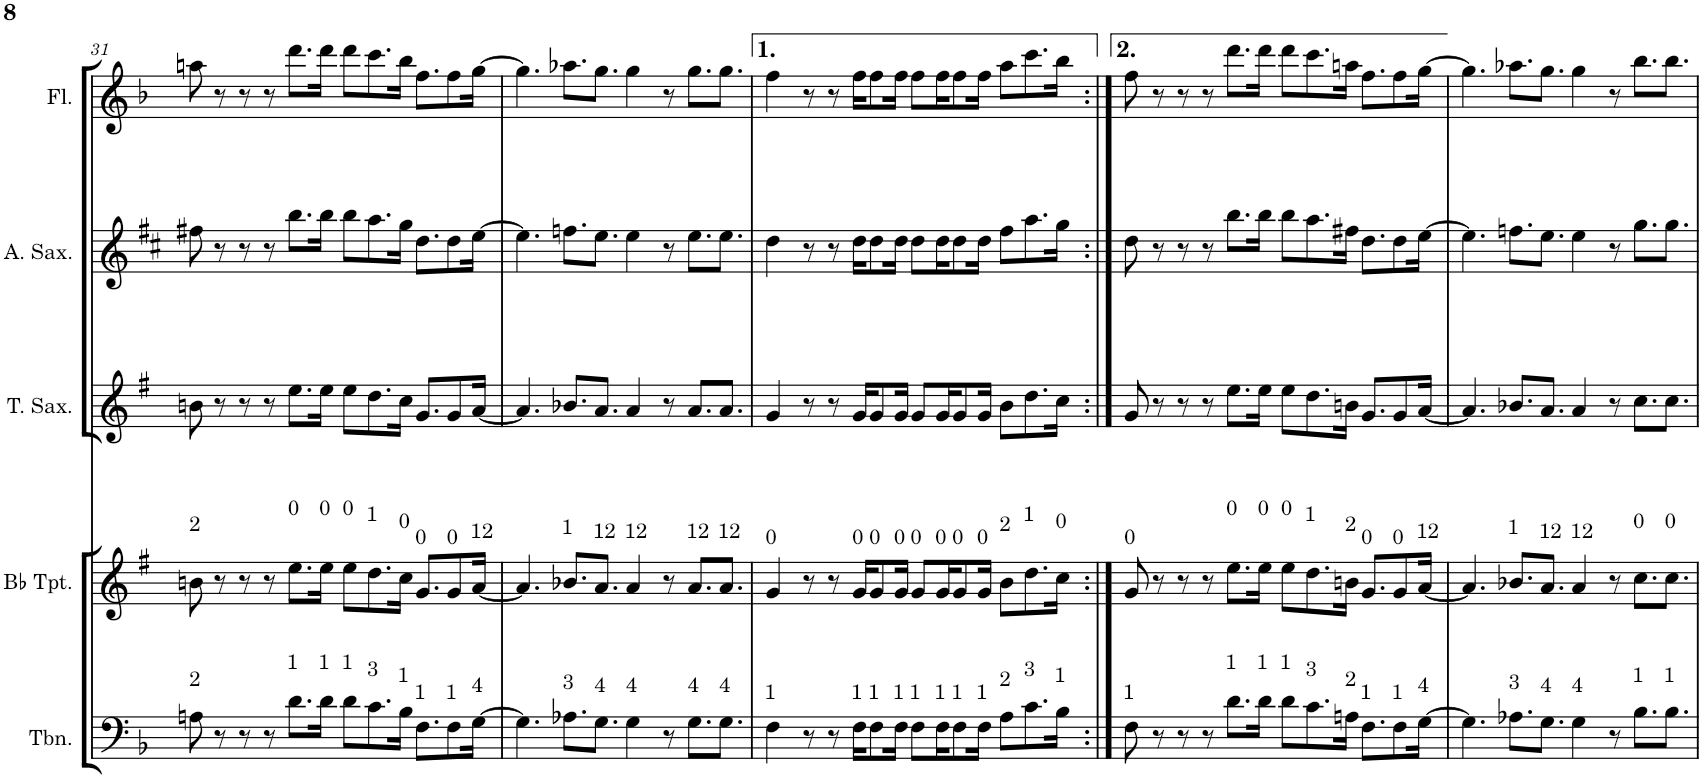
**kern	**kern	**kern	**kern	**kern
*part5	*part4	*part3	*part2	*part1
*staff5	*staff4	*staff3	*staff2	*staff1
*I"Trombone	*I"Bb Trumpet	*I"Tenor Saxophone	*I"Alto Saxophone	*I"Flute
*I'Tbn.	*I'Bb Tpt.	*I'T. Sax.	*I'A. Sax.	*I'Fl.
!!LO:PB:g=z
*clefF4	*clefG2	*clefG2	*clefG2	*clefG2
*	*Trd1c2	*Trd8c14	*Trd5c9	*
*k[b-]	*k[f#]	*k[f#]	*k[f#c#]	*k[b-]
*M12/8	*M12/8	*M12/8	*M12/8	*M12/8
=31	=31	=31	=31	=31
!	!LO:TX:a:t=2	!	!	!
!LO:TX:a:t=2	!	!	!	!
8An\	8bn\	8bn\	8ff#X\	8aan\
8r	8r	8r	8r	8r
8r	8r	8r	8r	8r
8r	8r	8r	8r	8r
!	!LO:TX:a:t=0	!	!	!
!LO:TX:a:t=1	!	!	!	!
8.d\L	8.ee\L	8.ee\L	8.bb\L	8.ddd\L
!	!LO:TX:a:t=0	!	!	!
!LO:TX:a:t=1	!	!	!	!
16d\Jk	16ee\Jk	16ee\Jk	16bb\Jk	16ddd\Jk
!	!LO:TX:a:t=0	!	!	!
!LO:TX:a:t=1	!	!	!	!
8d\L	8ee\L	8ee\L	8bb\L	8ddd\L
!	!LO:TX:a:t=1	!	!	!
!LO:TX:a:t=3	!	!	!	!
8.c\	8.dd\	8.dd\	8.aa\	8.ccc\
!	!LO:TX:a:t=0	!	!	!
!LO:TX:a:t=1	!	!	!	!
16B-\Jk	16cc\Jk	16cc\Jk	16gg\Jk	16bb-\Jk
!	!LO:TX:a:t=0	!	!	!
!LO:TX:a:t=1	!	!	!	!
8.F\L	8.g/L	8.g/L	8.dd\L	8.ff\L
!	!LO:TX:a:t=0	!	!	!
!LO:TX:a:t=1	!	!	!	!
8F\	8g/	8g/	8dd\	8ff\
!	!LO:TX:a:t=12	!	!	!
!LO:TX:a:t=4	!	!	!	!
[16G\Jk	[16a/Jk	[16a/Jk	[16ee\Jk	[16gg\Jk
=32	=32	=32	=32	=32
4.G\]	4.a/]	4.a/]	4.ee\]	4.gg\]
!	!LO:TX:a:t=1	!	!	!
!LO:TX:a:t=3	!	!	!	!
8.A-X\L	8.b-X/L	8.b-X/L	8.ffn\L	8.aa-X\L
!	!LO:TX:a:t=12	!	!	!
!LO:TX:a:t=4	!	!	!	!
8.G\J	8.a/J	8.a/J	8.ee\J	8.gg\J
!	!LO:TX:a:t=12	!	!	!
!LO:TX:a:t=4	!	!	!	!
4G\	4a/	4a/	4ee\	4gg\
8r	8r	8r	8r	8r
!	!LO:TX:a:t=12	!	!	!
!LO:TX:a:t=4	!	!	!	!
8.G\L	8.a/L	8.a/L	8.ee\L	8.gg\L
!	!LO:TX:a:t=12	!	!	!
!LO:TX:a:t=4	!	!	!	!
8.G\J	8.a/J	8.a/J	8.ee\J	8.gg\J
=33	=33	=33	=33	=33
!	!LO:TX:a:t=0	!	!	!
!LO:TX:a:t=1	!	!	!	!
4F\	4g/	4g/	4dd\	4ff\
8r	8r	8r	8r	8r
8r	8r	8r	8r	8r
!	!LO:TX:a:t=0	!	!	!
!LO:TX:a:t=1	!	!	!	!
16F\KL	16g/KL	16g/KL	16dd\KL	16ff\KL
!	!LO:TX:a:t=0	!	!	!
!LO:TX:a:t=1	!	!	!	!
8F\	8g/	8g/	8dd\	8ff\
!	!LO:TX:a:t=0	!	!	!
!LO:TX:a:t=1	!	!	!	!
16F\Jk	16g/Jk	16g/Jk	16dd\Jk	16ff\Jk
!	!LO:TX:a:t=0	!	!	!
!LO:TX:a:t=1	!	!	!	!
8F\L	8g/L	8g/L	8dd\L	8ff\L
!	!LO:TX:a:t=0	!	!	!
!LO:TX:a:t=1	!	!	!	!
16F\K	16g/K	16g/K	16dd\K	16ff\K
!	!LO:TX:a:t=0	!	!	!
!LO:TX:a:t=1	!	!	!	!
8F\	8g/	8g/	8dd\	8ff\
!	!LO:TX:a:t=0	!	!	!
!LO:TX:a:t=1	!	!	!	!
16F\Jk	16g/Jk	16g/Jk	16dd\Jk	16ff\Jk
!	!LO:TX:a:t=2	!	!	!
!LO:TX:a:t=2	!	!	!	!
8A\L	8b\L	8b\L	8ff#\L	8aa\L
!	!LO:TX:a:t=1	!	!	!
!LO:TX:a:t=3	!	!	!	!
8.c\	8.dd\	8.dd\	8.aa\	8.ccc\
!	!LO:TX:a:t=0	!	!	!
!LO:TX:a:t=1	!	!	!	!
16B-\Jk	16cc\Jk	16cc\Jk	16gg\Jk	16bb-\Jk
=34:|!	=34:|!	=34:|!	=34:|!	=34:|!
!	!LO:TX:a:t=0	!	!	!
!LO:TX:a:t=1	!	!	!	!
8F\	8g/	8g/	8dd\	8ff\
8r	8r	8r	8r	8r
8r	8r	8r	8r	8r
8r	8r	8r	8r	8r
!	!LO:TX:a:t=0	!	!	!
!LO:TX:a:t=1	!	!	!	!
8.d\L	8.ee\L	8.ee\L	8.bb\L	8.ddd\L
!	!LO:TX:a:t=0	!	!	!
!LO:TX:a:t=1	!	!	!	!
16d\Jk	16ee\Jk	16ee\Jk	16bb\Jk	16ddd\Jk
!	!LO:TX:a:t=0	!	!	!
!LO:TX:a:t=1	!	!	!	!
8d\L	8ee\L	8ee\L	8bb\L	8ddd\L
!	!LO:TX:a:t=1	!	!	!
!LO:TX:a:t=3	!	!	!	!
8.c\	8.dd\	8.dd\	8.aa\	8.ccc\
!	!LO:TX:a:t=2	!	!	!
!LO:TX:a:t=2	!	!	!	!
16An\Jk	16bn\Jk	16bn\Jk	16ff#X\Jk	16aan\Jk
!	!LO:TX:a:t=0	!	!	!
!LO:TX:a:t=1	!	!	!	!
8.F\L	8.g/L	8.g/L	8.dd\L	8.ff\L
!	!LO:TX:a:t=0	!	!	!
!LO:TX:a:t=1	!	!	!	!
8F\	8g/	8g/	8dd\	8ff\
!	!LO:TX:a:t=12	!	!	!
!LO:TX:a:t=4	!	!	!	!
[16G\Jk	[16a/Jk	[16a/Jk	[16ee\Jk	[16gg\Jk
=35	=35	=35	=35	=35
4.G\]	4.a/]	4.a/]	4.ee\]	4.gg\]
!	!LO:TX:a:t=1	!	!	!
!LO:TX:a:t=3	!	!	!	!
8.A-X\L	8.b-X/L	8.b-X/L	8.ffn\L	8.aa-X\L
!	!LO:TX:a:t=12	!	!	!
!LO:TX:a:t=4	!	!	!	!
8.G\J	8.a/J	8.a/J	8.ee\J	8.gg\J
!	!LO:TX:a:t=12	!	!	!
!LO:TX:a:t=4	!	!	!	!
4G\	4a/	4a/	4ee\	4gg\
8r	8r	8r	8r	8r
!	!LO:TX:a:t=0	!	!	!
!LO:TX:a:t=1	!	!	!	!
8.B-\L	8.cc\L	8.cc\L	8.gg\L	8.bb-\L
!	!LO:TX:a:t=0	!	!	!
!LO:TX:a:t=1	!	!	!	!
8.B-\J	8.cc\J	8.cc\J	8.gg\J	8.bb-\J
=	=	=	=	=
*-	*-	*-	*-	*-
